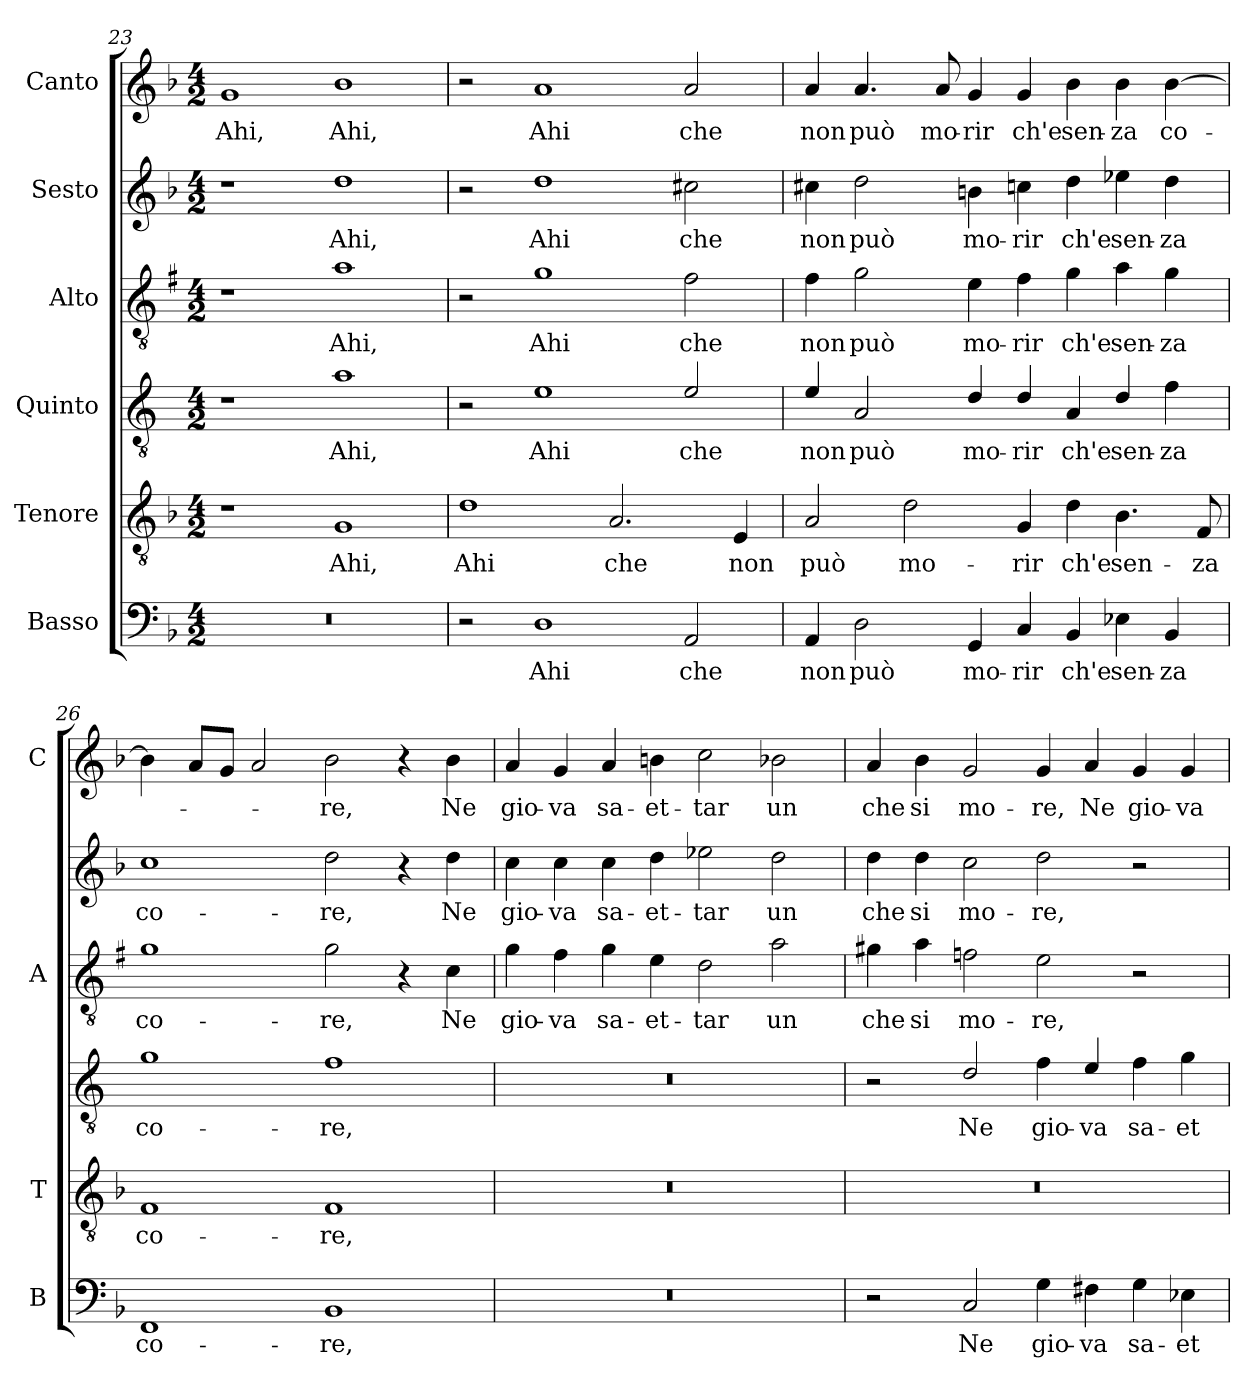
**kern	**text	**kern	**text	**kern	**text	**kern	**text	**kern	**text	**kern	**text
*part6	*part6	*part5	*part5	*part4	*part4	*part3	*part3	*part2	*part2	*part1	*part1
*staff6	*staff6	*staff5	*staff5	*staff4	*staff4	*staff3	*staff3	*staff2	*staff2	*staff1	*staff1
*I"Basso	*	*I"Tenore	*	*I"Quinto	*	*I"Alto	*	*I"Sesto	*	*I"Canto	*
*I'B	*	*I'T	*	*	*	*I'A	*	*	*	*I'C	*
*clefF4	*	*clefGv2	*	*clefGv2	*	*clefGv2	*	*clefG2	*	*clefG2	*
*	*	*	*	*ITrd4c7	*	*ITrd1c2	*	*	*	*	*
*k[b-]	*	*k[b-]	*	*k[b-]	*	*k[b-]	*	*k[b-]	*	*k[b-]	*
*F:	*	*F:	*	*F:	*	*F:	*	*F:	*	*F:	*
*M4/2	*	*M4/2	*	*M4/2	*	*M4/2	*	*M4/2	*	*M4/2	*
=23	=23	=23	=23	=23	=23	=23	=23	=23	=23	=23	=23
!	!	!	!	!	!	!	!	!	!	!	!LO:LY:b
0r	.	1r	.	1r	.	1r	.	1r	.	1g	Ahi,
!	!	!	!LO:LY:b	!	!LO:LY:b	!	!LO:LY:b	!	!LO:LY:b	!	!LO:LY:b
.	.	1G	Ahi,	1d	Ahi,	1g	Ahi,	1dd	Ahi,	1b-	Ahi,
=24	=24	=24	=24	=24	=24	=24	=24	=24	=24	=24	=24
!	!	!	!LO:LY:b	!	!	!	!	!	!	!	!
2r	.	1d	Ahi	2r	.	2r	.	2r	.	2r	.
!	!LO:LY:b	!	!	!	!LO:LY:b	!	!LO:LY:b	!	!LO:LY:b	!	!LO:LY:b
1D	Ahi	.	.	1A	Ahi	1f	Ahi	1dd	Ahi	1a	Ahi
!	!	!	!LO:LY:b	!	!	!	!	!	!	!	!
.	.	2.A/	che	.	.	.	.	.	.	.	.
!	!LO:LY:b	!	!	!	!LO:LY:b	!	!LO:LY:b	!	!LO:LY:b	!	!LO:LY:b
2AA/	che	.	.	2A/	che	2e\	che	2cc#X\	che	2a/	che
!	!	!	!LO:LY:b	!	!	!	!	!	!	!	!
.	.	4E/	non	.	.	.	.	.	.	.	.
=25	=25	=25	=25	=25	=25	=25	=25	=25	=25	=25	=25
!	!LO:LY:b	!	!LO:LY:b	!	!LO:LY:b	!	!LO:LY:b	!	!LO:LY:b	!	!LO:LY:b
4AA/	non	2A/	può	4A/	non	4e\	non	4cc#X\	non	4a/	non
!	!LO:LY:b	!	!	!	!LO:LY:b	!	!LO:LY:b	!	!LO:LY:b	!	!LO:LY:b
2D\	può	.	.	2D/	può	2f\	può	2dd\	può	4.a/	può
!	!	!	!LO:LY:b	!	!	!	!	!	!	!	!
.	.	2d\	mo-	.	.	.	.	.	.	.	.
!	!	!	!	!	!	!	!	!	!	!	!LO:LY:b
.	.	.	.	.	.	.	.	.	.	8a/	mo-
!	!LO:LY:b	!	!	!	!LO:LY:b	!	!LO:LY:b	!	!LO:LY:b	!	!LO:LY:b
4GG/	mo-	.	.	4G/	mo-	4d\	mo-	4bn\	mo-	4g/	-rir
!	!LO:LY:b	!	!LO:LY:b	!	!LO:LY:b	!	!LO:LY:b	!	!LO:LY:b	!	!LO:LY:b
4C/	-rir	4G/	-rir	4G/	-rir	4e\	-rir	4ccn\	-rir	4g/	ch'e
!	!LO:LY:b	!	!LO:LY:b	!	!LO:LY:b	!	!LO:LY:b	!	!LO:LY:b	!	!LO:LY:b
4BB-/	ch'e	4d\	ch'e	4D/	ch'e	4f\	ch'e	4dd\	ch'e	4b-\	sen-
!	!LO:LY:b	!	!LO:LY:b	!	!LO:LY:b	!	!LO:LY:b	!	!LO:LY:b	!	!LO:LY:b
4E-X\	sen-	4.B-\	sen-	4G/	sen-	4g\	sen-	4ee-X\	sen-	4b-\	-za
!	!LO:LY:b	!	!	!	!LO:LY:b	!	!LO:LY:b	!	!LO:LY:b	!	!LO:LY:b
4BB-/	-za	.	.	4B-\	-za	4f\	-za	4dd\	-za	[4b-\	co-
!	!	!	!LO:LY:b	!	!	!	!	!	!	!	!
.	.	8F/	-za	.	.	.	.	.	.	.	.
!!LO:LB:g=z
=26	=26	=26	=26	=26	=26	=26	=26	=26	=26	=26	=26
!	!LO:LY:b	!	!LO:LY:b	!	!LO:LY:b	!	!LO:LY:b	!	!LO:LY:b	!	!
1FF	co-	1F	co-	1c	co-	1f	co-	1cc	co-	4b-\]	.
.	.	.	.	.	.	.	.	.	.	8a/L	.
.	.	.	.	.	.	.	.	.	.	8g/J	.
.	.	.	.	.	.	.	.	.	.	2a/	.
!	!LO:LY:b	!	!LO:LY:b	!	!LO:LY:b	!	!LO:LY:b	!	!LO:LY:b	!	!LO:LY:b
1BB-	-re,	1F	-re,	1B-	-re,	2f\	-re,	2dd\	-re,	2b-\	-re,
.	.	.	.	.	.	4r	.	4r	.	4r	.
!	!	!	!	!	!	!	!LO:LY:b	!	!LO:LY:b	!	!LO:LY:b
.	.	.	.	.	.	4B-\	Ne	4dd\	Ne	4b-\	Ne
=27	=27	=27	=27	=27	=27	=27	=27	=27	=27	=27	=27
!	!	!	!	!	!	!	!LO:LY:b	!	!LO:LY:b	!	!LO:LY:b
0r	.	0r	.	0r	.	4f\	gio-	4cc\	gio-	4a/	gio-
!	!	!	!	!	!	!	!LO:LY:b	!	!LO:LY:b	!	!LO:LY:b
.	.	.	.	.	.	4e\	-va	4cc\	-va	4g/	-va
!	!	!	!	!	!	!	!LO:LY:b	!	!LO:LY:b	!	!LO:LY:b
.	.	.	.	.	.	4f\	sa-	4cc\	sa-	4a/	sa-
!	!	!	!	!	!	!	!LO:LY:b	!	!LO:LY:b	!	!LO:LY:b
.	.	.	.	.	.	4d\	-et-	4dd\	-et-	4bn\	-et-
!	!	!	!	!	!	!	!LO:LY:b	!	!LO:LY:b	!	!LO:LY:b
.	.	.	.	.	.	2c\	-tar	2ee-X\	-tar	2cc\	-tar
!	!	!	!	!	!	!	!LO:LY:b	!	!LO:LY:b	!	!LO:LY:b
.	.	.	.	.	.	2g\	un	2dd\	un	2b-X\	un
=28	=28	=28	=28	=28	=28	=28	=28	=28	=28	=28	=28
!	!	!	!	!	!	!	!LO:LY:b	!	!LO:LY:b	!	!LO:LY:b
2r	.	0r	.	2r	.	4f#X\	che	4dd\	che	4a/	che
!	!	!	!	!	!	!	!LO:LY:b	!	!LO:LY:b	!	!LO:LY:b
.	.	.	.	.	.	4g\	si	4dd\	si	4b-\	si
!	!LO:LY:b	!	!	!	!LO:LY:b	!	!LO:LY:b	!	!LO:LY:b	!	!LO:LY:b
2C/	Ne	.	.	2G/	Ne	2e-X\	mo-	2cc\	mo-	2g/	mo-
!	!LO:LY:b	!	!	!	!LO:LY:b	!	!LO:LY:b	!	!LO:LY:b	!	!LO:LY:b
4G\	gio-	.	.	4B-\	gio-	2d\	-re,	2dd\	-re,	4g/	-re,
!	!LO:LY:b	!	!	!	!LO:LY:b	!	!	!	!	!	!LO:LY:b
4F#X\	-va	.	.	4A/	-va	.	.	.	.	4a/	Ne
!	!LO:LY:b	!	!	!	!LO:LY:b	!	!	!	!	!	!LO:LY:b
4G\	sa-	.	.	4B-\	sa-	2r	.	2r	.	4g/	gio-
!	!LO:LY:b	!	!	!	!LO:LY:b	!	!	!	!	!	!LO:LY:b
4E-X\	-et-	.	.	4c\	-et-	.	.	.	.	4g/	-va
=	=	=	=	=	=	=	=	=	=	=	=
*-	*-	*-	*-	*-	*-	*-	*-	*-	*-	*-	*-
